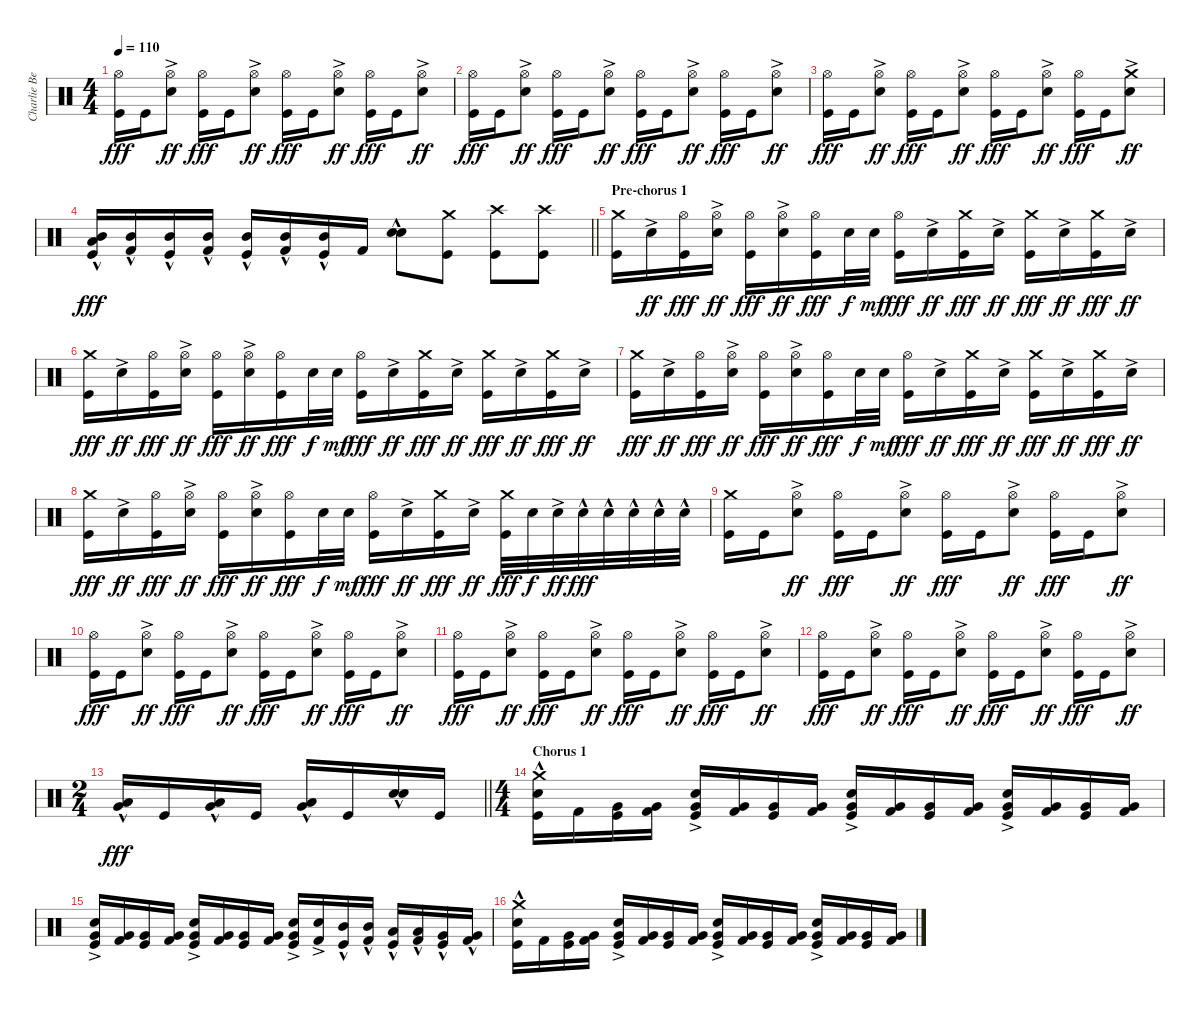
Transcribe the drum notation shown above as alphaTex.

\track ("Charlie Benante (Drums)" "Charlie Be") {instrument percussion}
\staff {score}
\articulation defaults
\ts (4 4)
\tempo 110
\clef neutral
\ks c
("Hi-Hat (open)" "Kick (hit)").16{dy fff} "Kick (hit)".16 ("Hi-Hat (open)" "Snare (hit) 2"{ac}).8{dy ff} ("Hi-Hat (open)" "Kick (hit)").16{dy fff} "Kick (hit)".16 ("Hi-Hat (open)" "Snare (hit) 2"{ac}).8{dy ff} ("Hi-Hat (open)" "Kick (hit)").16{dy fff} "Kick (hit)".16 ("Hi-Hat (open)" "Snare (hit) 2"{ac}).8{dy ff} ("Hi-Hat (open)" "Kick (hit)").16{dy fff} "Kick (hit)".16 ("Hi-Hat (open)" "Snare (hit) 2"{ac}).8{dy ff} |
("Hi-Hat (open)" "Kick (hit)").16{dy fff} "Kick (hit)".16 ("Hi-Hat (open)" "Snare (hit) 2"{ac}).8{dy ff} ("Hi-Hat (open)" "Kick (hit)").16{dy fff} "Kick (hit)".16 ("Hi-Hat (open)" "Snare (hit) 2"{ac}).8{dy ff} ("Hi-Hat (open)" "Kick (hit)").16{dy fff} "Kick (hit)".16 ("Hi-Hat (open)" "Snare (hit) 2"{ac}).8{dy ff} ("Hi-Hat (open)" "Kick (hit)").16{dy fff} "Kick (hit)".16 ("Hi-Hat (open)" "Snare (hit) 2"{ac}).8{dy ff} |
("Hi-Hat (open)" "Kick (hit)").16{dy fff} "Kick (hit)".16 ("Hi-Hat (open)" "Snare (hit) 2"{ac}).8{dy ff} ("Hi-Hat (open)" "Kick (hit)").16{dy fff} "Kick (hit)".16 ("Hi-Hat (open)" "Snare (hit) 2"{ac}).8{dy ff} ("Hi-Hat (open)" "Kick (hit)").16{dy fff} "Kick (hit)".16 ("Hi-Hat (open)" "Snare (hit) 2"{ac}).8{dy ff} ("Hi-Hat (open)" "Kick (hit)").16{dy fff} "Kick (hit)".16 ("Crash medium (hit)" "Snare (hit) 2"{ac}).8{dy ff} |
\barLineRight lightlight
("Mid Tom (hit)"{hac} "Low Tom (hit)"{hac} "Kick (hit)").16{bu 120 dy fff} ("Mid Tom (hit)"{hac} "Kick (hit) 2").16 ("Mid Tom (hit)"{hac} "Kick (hit)").16 ("Mid Tom (hit)"{hac} "Kick (hit) 2").16 ("Mid Tom (hit)"{hac} "Kick (hit)").16 ("Mid Tom (hit)"{hac} "Kick (hit) 2").16 ("Mid Tom (hit)"{hac} "Kick (hit)").16 "Kick (hit) 2".16 ("Snare (hit) 2"{hac} "Snare (hit) 2"{hac}).8{bd 120} ("Crash medium (hit)" "Kick (hit)").8 ("Crash high (hit)" "Kick (hit)").8 ("Crash high (hit)" "Kick (hit)").8 |
\section ("" "Pre-chorus 1")
("Crash medium (hit)" "Kick (hit)").16 "Snare (hit) 2"{ac}.16{dy ff} ("Hi-Hat (open)" "Kick (hit)").16{dy fff} ("Hi-Hat (open)" "Snare (hit) 2"{ac}).16{dy ff} ("Hi-Hat (open)" "Kick (hit)").16{dy fff} ("Hi-Hat (open)" "Snare (hit) 2"{ac}).16{dy ff} ("Hi-Hat (open)" "Kick (hit)").16{dy fff} "Snare (hit) 2".32{dy f} "Snare (hit) 2".32{dy mf} ("Hi-Hat (open)" "Kick (hit)").16{dy fff} "Snare (hit) 2"{ac}.16{dy ff} ("Crash medium (hit)" "Kick (hit)").16{dy fff} "Snare (hit) 2"{ac}.16{dy ff} ("Crash medium (hit)" "Kick (hit)").16{dy fff} "Snare (hit) 2"{ac}.16{dy ff} ("Crash medium (hit)" "Kick (hit)").16{dy fff} "Snare (hit) 2"{ac}.16{dy ff} |
("Crash medium (hit)" "Kick (hit)").16{dy fff} "Snare (hit) 2"{ac}.16{dy ff} ("Hi-Hat (open)" "Kick (hit)").16{dy fff} ("Hi-Hat (open)" "Snare (hit) 2"{ac}).16{dy ff} ("Hi-Hat (open)" "Kick (hit)").16{dy fff} ("Hi-Hat (open)" "Snare (hit) 2"{ac}).16{dy ff} ("Hi-Hat (open)" "Kick (hit)").16{dy fff} "Snare (hit) 2".32{dy f} "Snare (hit) 2".32{dy mf} ("Hi-Hat (open)" "Kick (hit)").16{dy fff} "Snare (hit) 2"{ac}.16{dy ff} ("Crash medium (hit)" "Kick (hit)").16{dy fff} "Snare (hit) 2"{ac}.16{dy ff} ("Crash medium (hit)" "Kick (hit)").16{dy fff} "Snare (hit) 2"{ac}.16{dy ff} ("Crash medium (hit)" "Kick (hit)").16{dy fff} "Snare (hit) 2"{ac}.16{dy ff} |
("Crash medium (hit)" "Kick (hit)").16{dy fff} "Snare (hit) 2"{ac}.16{dy ff} ("Hi-Hat (open)" "Kick (hit)").16{dy fff} ("Hi-Hat (open)" "Snare (hit) 2"{ac}).16{dy ff} ("Hi-Hat (open)" "Kick (hit)").16{dy fff} ("Hi-Hat (open)" "Snare (hit) 2"{ac}).16{dy ff} ("Hi-Hat (open)" "Kick (hit)").16{dy fff} "Snare (hit) 2".32{dy f} "Snare (hit) 2".32{dy mf} ("Hi-Hat (open)" "Kick (hit)").16{dy fff} "Snare (hit) 2"{ac}.16{dy ff} ("Crash medium (hit)" "Kick (hit)").16{dy fff} "Snare (hit) 2"{ac}.16{dy ff} ("Crash medium (hit)" "Kick (hit)").16{dy fff} "Snare (hit) 2"{ac}.16{dy ff} ("Crash medium (hit)" "Kick (hit)").16{dy fff} "Snare (hit) 2"{ac}.16{dy ff} |
("Crash medium (hit)" "Kick (hit)").16{dy fff} "Snare (hit) 2"{ac}.16{dy ff} ("Hi-Hat (open)" "Kick (hit)").16{dy fff} ("Hi-Hat (open)" "Snare (hit) 2"{ac}).16{dy ff} ("Hi-Hat (open)" "Kick (hit)").16{dy fff} ("Hi-Hat (open)" "Snare (hit) 2"{ac}).16{dy ff} ("Hi-Hat (open)" "Kick (hit)").16{dy fff} "Snare (hit) 2".32{dy f} "Snare (hit) 2".32{dy mf} ("Hi-Hat (open)" "Kick (hit)").16{dy fff} "Snare (hit) 2"{ac}.16{dy ff} ("Crash medium (hit)" "Kick (hit)").16{dy fff} "Snare (hit) 2"{ac}.16{dy ff} ("Crash medium (hit)" "Kick (hit)").32{dy fff} "Snare (hit) 2".32{dy f} "Snare (hit) 2"{ac}.32{dy ff} "Snare (hit) 2"{hac}.32{dy fff} "Snare (hit) 2"{hac}.32 "Snare (hit) 2"{hac}.32 "Snare (hit) 2"{hac}.32 "Snare (hit) 2"{hac}.32 |
("Crash medium (hit)" "Kick (hit)").16 "Kick (hit)".16 ("Hi-Hat (open)" "Snare (hit) 2"{ac}).8{dy ff} ("Hi-Hat (open)" "Kick (hit)").16{dy fff} "Kick (hit)".16 ("Hi-Hat (open)" "Snare (hit) 2"{ac}).8{dy ff} ("Hi-Hat (open)" "Kick (hit)").16{dy fff} "Kick (hit)".16 ("Hi-Hat (open)" "Snare (hit) 2"{ac}).8{dy ff} ("Hi-Hat (open)" "Kick (hit)").16{dy fff} "Kick (hit)".16 ("Hi-Hat (open)" "Snare (hit) 2"{ac}).8{dy ff} |
("Hi-Hat (open)" "Kick (hit)").16{dy fff} "Kick (hit)".16 ("Hi-Hat (open)" "Snare (hit) 2"{ac}).8{dy ff} ("Hi-Hat (open)" "Kick (hit)").16{dy fff} "Kick (hit)".16 ("Hi-Hat (open)" "Snare (hit) 2"{ac}).8{dy ff} ("Hi-Hat (open)" "Kick (hit)").16{dy fff} "Kick (hit)".16 ("Hi-Hat (open)" "Snare (hit) 2"{ac}).8{dy ff} ("Hi-Hat (open)" "Kick (hit)").16{dy fff} "Kick (hit)".16 ("Hi-Hat (open)" "Snare (hit) 2"{ac}).8{dy ff} |
("Hi-Hat (open)" "Kick (hit)").16{dy fff} "Kick (hit)".16 ("Hi-Hat (open)" "Snare (hit) 2"{ac}).8{dy ff} ("Hi-Hat (open)" "Kick (hit)").16{dy fff} "Kick (hit)".16 ("Hi-Hat (open)" "Snare (hit) 2"{ac}).8{dy ff} ("Hi-Hat (open)" "Kick (hit)").16{dy fff} "Kick (hit)".16 ("Hi-Hat (open)" "Snare (hit) 2"{ac}).8{dy ff} ("Hi-Hat (open)" "Kick (hit)").16{dy fff} "Kick (hit)".16 ("Hi-Hat (open)" "Snare (hit) 2"{ac}).8{dy ff} |
("Hi-Hat (open)" "Kick (hit)").16{dy fff} "Kick (hit)".16 ("Hi-Hat (open)" "Snare (hit) 2"{ac}).8{dy ff} ("Hi-Hat (open)" "Kick (hit)").16{dy fff} "Kick (hit)".16 ("Hi-Hat (open)" "Snare (hit) 2"{ac}).8{dy ff} ("Hi-Hat (open)" "Kick (hit)").16{dy fff} "Kick (hit)".16 ("Hi-Hat (open)" "Snare (hit) 2"{ac}).8{dy ff} ("Hi-Hat (open)" "Kick (hit)").16{dy fff} "Kick (hit)".16 ("Hi-Hat (open)" "Snare (hit) 2"{ac}).8{dy ff} |
\ts (2 4)
\barLineRight lightlight
("Low Tom (hit)"{hac} "Very Low Tom (hit)"{hac}).16{bu 60 dy fff} "Kick (hit)".16 ("Low Tom (hit)"{hac} "Very Low Tom (hit)"{hac}).16{bu 60} "Kick (hit)".16 ("Low Tom (hit)"{hac} "Very Low Tom (hit)"{hac}).16{bu 60} "Kick (hit)".16 ("Snare (hit) 2"{hac} "Snare (hit) 2"{hac}).16{bd 120} "Kick (hit)".16 |
\ts (4 4)
\section ("" "Chorus 1")
("Crash medium (hit)" "Snare (hit) 2"{hac} "Kick (hit)").16 "Kick (hit) 2".16 ("Very Low Tom (hit)" "Kick (hit)").16 ("Very Low Tom (hit)" "Kick (hit) 2").16 ("Snare (hit) 2"{ac} "Very Low Tom (hit)" "Kick (hit)").16 ("Very Low Tom (hit)" "Kick (hit) 2").16 ("Very Low Tom (hit)" "Kick (hit)").16 ("Very Low Tom (hit)" "Kick (hit) 2").16 ("Snare (hit) 2"{ac} "Very Low Tom (hit)" "Kick (hit)").16 ("Very Low Tom (hit)" "Kick (hit) 2").16 ("Very Low Tom (hit)" "Kick (hit)").16 ("Very Low Tom (hit)" "Kick (hit) 2").16 ("Snare (hit) 2"{ac} "Very Low Tom (hit)" "Kick (hit)").16 ("Very Low Tom (hit)" "Kick (hit) 2").16 ("Very Low Tom (hit)" "Kick (hit)").16 ("Very Low Tom (hit)" "Kick (hit) 2").16 |
("Snare (hit) 2"{ac} "Very Low Tom (hit)" "Kick (hit)").16 ("Very Low Tom (hit)" "Kick (hit) 2").16 ("Very Low Tom (hit)" "Kick (hit)").16 ("Very Low Tom (hit)" "Kick (hit) 2").16 ("Snare (hit) 2"{ac} "Very Low Tom (hit)" "Kick (hit)").16 ("Very Low Tom (hit)" "Kick (hit) 2").16 ("Very Low Tom (hit)" "Kick (hit)").16 ("Very Low Tom (hit)" "Kick (hit) 2").16 ("Snare (hit) 2"{ac} "Very Low Tom (hit)" "Kick (hit)").16 ("Snare (hit) 2"{ac} "Kick (hit) 2").16 ("Mid Tom (hit)"{hac} "Kick (hit)").16 ("Mid Tom (hit)"{hac} "Kick (hit) 2").16 ("Low Tom (hit)"{hac} "Kick (hit)").16 ("Low Tom (hit)"{hac} "Kick (hit) 2").16 ("Very Low Tom (hit)"{hac} "Kick (hit)").16 ("Very Low Tom (hit)"{hac} "Kick (hit) 2").16 |
("Crash medium (hit)" "Snare (hit) 2"{hac} "Kick (hit)").16 "Kick (hit) 2".16 ("Very Low Tom (hit)" "Kick (hit)").16 ("Very Low Tom (hit)" "Kick (hit) 2").16 ("Snare (hit) 2"{ac} "Very Low Tom (hit)" "Kick (hit)").16 ("Very Low Tom (hit)" "Kick (hit) 2").16 ("Very Low Tom (hit)" "Kick (hit)").16 ("Very Low Tom (hit)" "Kick (hit) 2").16 ("Snare (hit) 2"{ac} "Very Low Tom (hit)" "Kick (hit)").16 ("Very Low Tom (hit)" "Kick (hit) 2").16 ("Very Low Tom (hit)" "Kick (hit)").16 ("Very Low Tom (hit)" "Kick (hit) 2").16 ("Snare (hit) 2"{ac} "Very Low Tom (hit)" "Kick (hit)").16 ("Very Low Tom (hit)" "Kick (hit) 2").16 ("Very Low Tom (hit)" "Kick (hit)").16 ("Very Low Tom (hit)" "Kick (hit) 2").16
